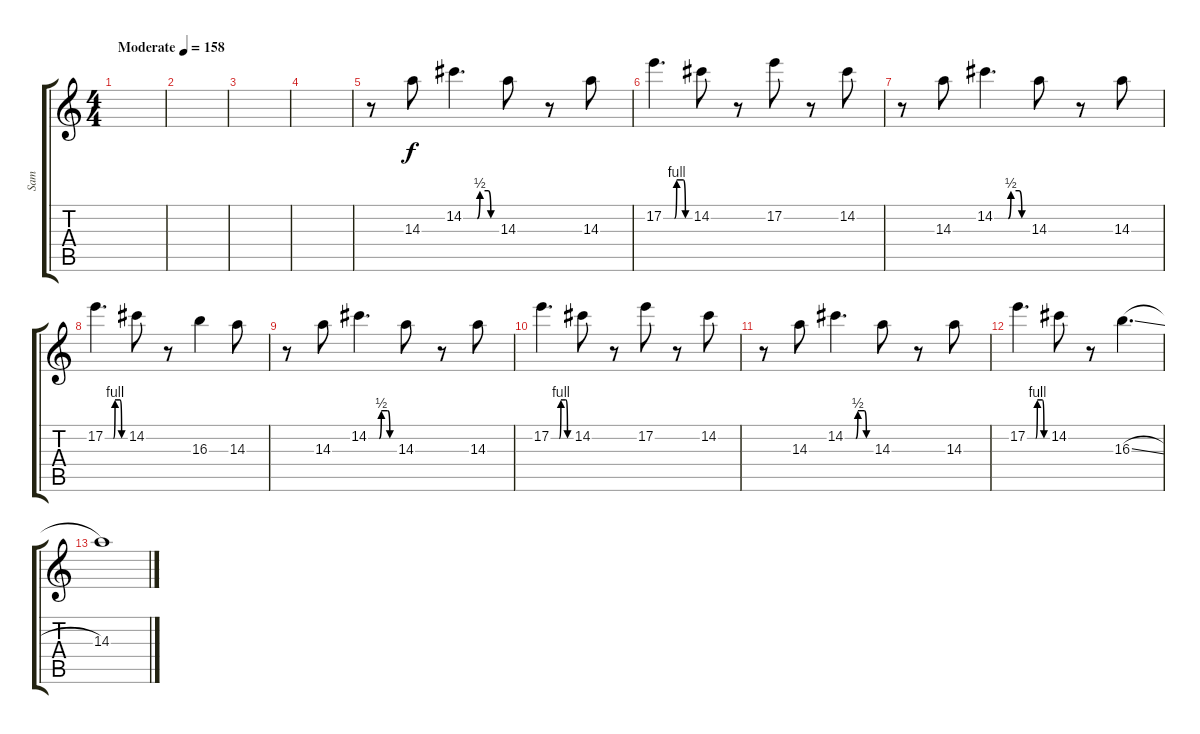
\track ("Sam" "Sam") {instrument electricguitarjazz}
\staff {score tabs}
\tuning (E4 B3 G3 D3 A2 E2) {hide}
\ts (4 4)
\tempo (158 "Moderate")
\clef g2
\ks c
|
|
|
|
r.8 14.3.8 14.2{be (custom 0 0 25 0 30 2 45 2 50 0 60 0)}.4{d} 14.3.8 r.8 14.3.8 |
17.2{be (custom 0 0 25 0 30 4 45 4 50 0 60 0)}.4{d} 14.2.8 r.8 17.2.8 r.8 14.2.8 |
r.8 14.3.8 14.2{be (custom 0 0 25 0 30 2 45 2 50 0 60 0)}.4{d} 14.3.8 r.8 14.3.8 |
17.2{be (custom 0 0 25 0 30 4 45 4 50 0 60 0)}.4{d} 14.2.8 r.8 16.3.4 14.3.8 |
r.8 14.3.8 14.2{be (custom 0 0 25 0 30 2 45 2 50 0 60 0)}.4{d} 14.3.8 r.8 14.3.8 |
17.2{be (custom 0 0 25 0 30 4 45 4 50 0 60 0)}.4{d} 14.2.8 r.8 17.2.8 r.8 14.2.8 |
r.8 14.3.8 14.2{be (custom 0 0 25 0 30 2 45 2 50 0 60 0)}.4{d} 14.3.8 r.8 14.3.8 |
17.2{be (custom 0 0 25 0 30 4 45 4 50 0 60 0)}.4{d} 14.2.8 r.8 16.3{sl}.4{d} |
14.3.1
